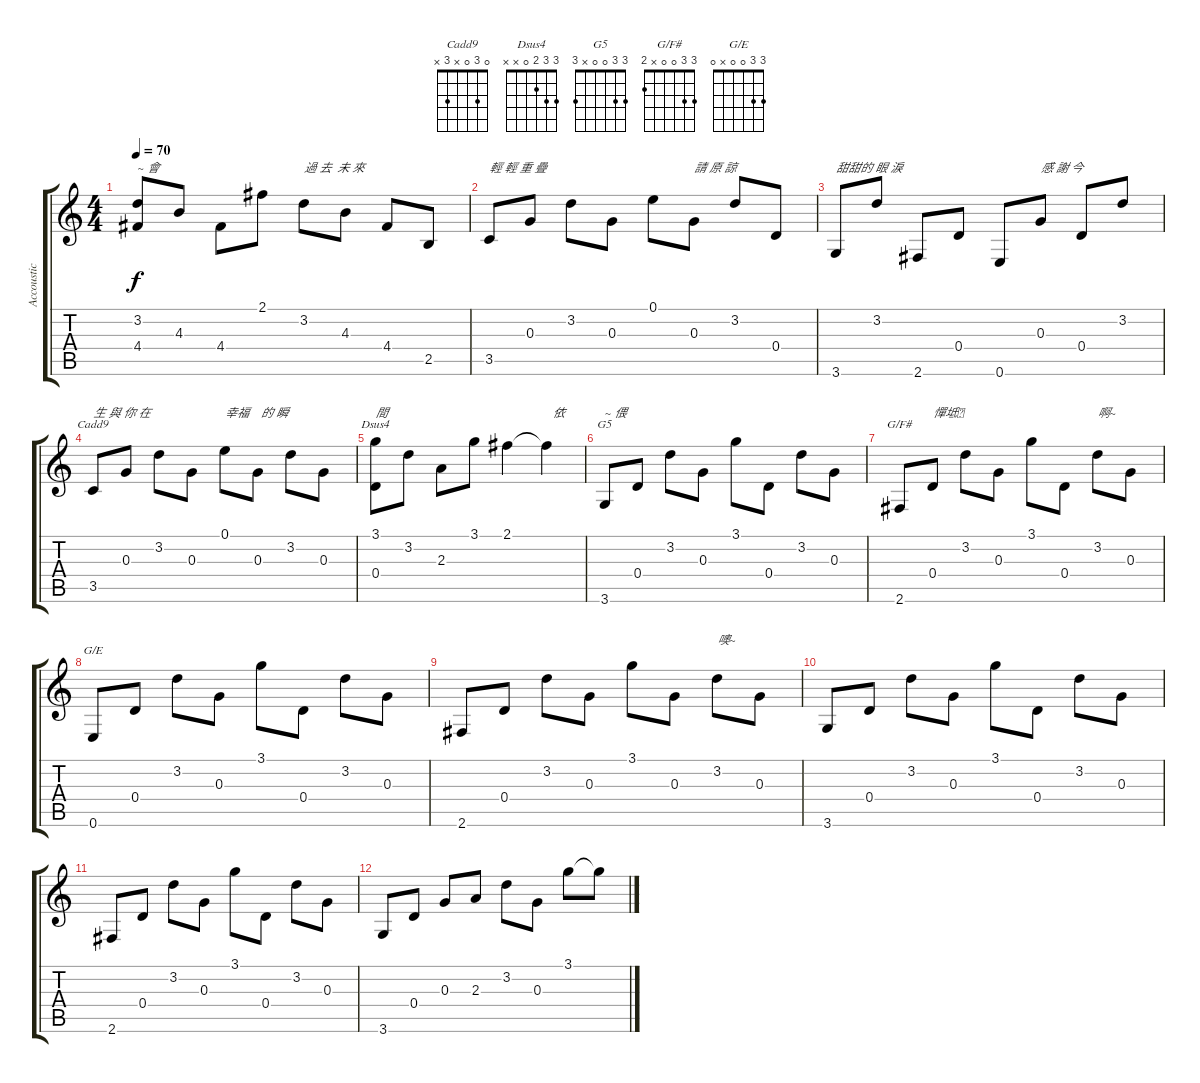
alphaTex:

\track ("Accoustic Guitar" "Accoustic ") {instrument acousticguitarsteel}
\staff {score tabs}
\tuning (E4 B3 G3 D3 A2 E2) {hide}
\chord ("Cadd9" 0 3 0 x 3 x)
\chord ("Dsus4" 3 3 2 0 x x)
\chord ("G5" 3 3 0 0 x 3)
\chord ("G/F#" 3 3 0 0 x 2)
\chord ("G/E" 3 3 0 0 x 0)
\ts (4 4)
\tempo 70
\clef g2
\ks c
(3.2 4.4).8{txt "~ 會" dy f} 4.3.8 4.4.8 2.1.8 3.2.8{txt "過 去  未 來"} 4.3.8 4.4.8 2.5.8 |
3.5.8{txt "輕 輕 重 疊"} 0.3.8 3.2.8 0.3.8 0.1.8 0.3.8{txt "請 原 諒"} 3.2.8 0.4.8 |
3.6.8{txt "甜甜的 眼 淚"} 3.2.8 2.6.8 0.4.8 0.6.8 0.3.8{txt "感 謝 今"} 0.4.8 3.2.8 |
3.5.8{ch "Cadd9" txt "生 與 你 在 "} 0.3.8 3.2.8 0.3.8 0.1.8{txt "幸福    的 瞬"} 0.3.8 3.2.8 0.3.8 |
(3.1 0.4).8{ch "Dsus4" txt "間"} 3.2.8 2.3.8 3.1.8 2.1.4 2.1{t}.4{txt "  依  "} |
3.6.8{ch "G5" txt "~ 偎"} 0.4.8 3.2.8 0.3.8 3.1.8 0.4.8 3.2.8 0.3.8 |
2.6.8{ch "G/F#"} 0.4.8{txt "憚坻"} 3.2.8 0.3.8 3.1.8 0.4.8 3.2.8{txt "啊~"} 0.3.8 |
0.6.8{ch "G/E"} 0.4.8 3.2.8 0.3.8 3.1.8 0.4.8 3.2.8 0.3.8 |
2.6.8 0.4.8 3.2.8 0.3.8 3.1.8 0.3.8 3.2.8{txt "噢~"} 0.3.8 |
3.6.8 0.4.8 3.2.8 0.3.8 3.1.8 0.4.8 3.2.8 0.3.8 |
2.6.8 0.4.8 3.2.8 0.3.8 3.1.8 0.4.8 3.2.8 0.3.8 |
3.6.8 0.4.8 0.3.8 2.3.8 3.2.8 0.3.8 3.1.8 3.1{t}.8
